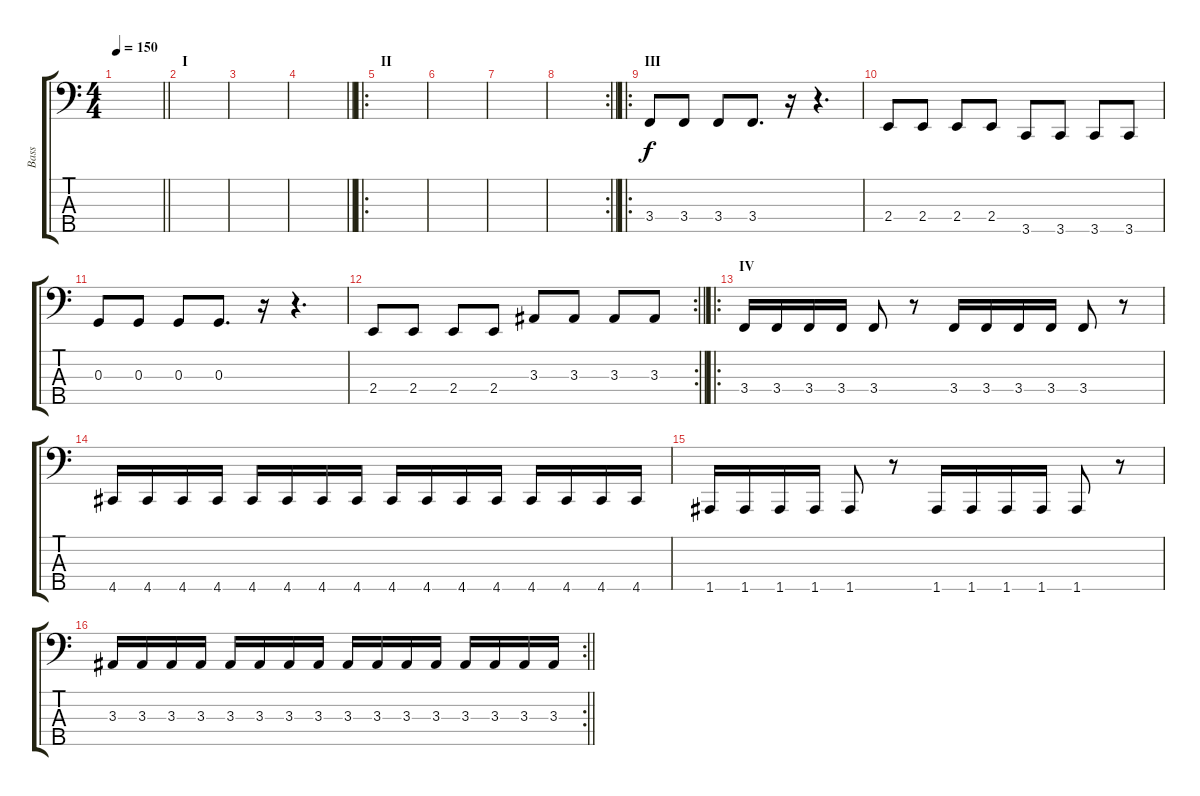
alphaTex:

\track ("Bass" "Bass") {instrument electricbassfinger}
\staff {score tabs}
\tuning (F2 C2 G1 D1 A0) {hide}
\ts (4 4)
\tempo 150
\clef f4
\barLineRight lightlight
\ks c
|
\section ("" "I")
|
|
\barLineRight lightlight
|
\ro
\section ("" "II")
|
|
|
\rc 2
\barLineRight lightlight
|
\ro
\section ("" "III")
3.4.8 3.4.8 3.4.8 3.4.8{d} r.16 r.4{d} |
2.4.8 2.4.8 2.4.8 2.4.8 3.5.8 3.5.8 3.5.8 3.5.8 |
0.3.8 0.3.8 0.3.8 0.3.8{d} r.16 r.4{d} |
\rc 2
\barLineRight lightlight
2.4.8 2.4.8 2.4.8 2.4.8 3.3.8 3.3.8 3.3.8 3.3.8 |
\ro
\section ("" "IV")
3.4.16 3.4.16 3.4.16 3.4.16 3.4.8 r.8 3.4.16 3.4.16 3.4.16 3.4.16 3.4.8 r.8 |
4.5.16 4.5.16 4.5.16 4.5.16 4.5.16 4.5.16 4.5.16 4.5.16 4.5.16 4.5.16 4.5.16 4.5.16 4.5.16 4.5.16 4.5.16 4.5.16 |
1.5.16 1.5.16 1.5.16 1.5.16 1.5.8 r.8 1.5.16 1.5.16 1.5.16 1.5.16 1.5.8 r.8 |
\rc 2
\barLineRight lightlight
3.3.16 3.3.16 3.3.16 3.3.16 3.3.16 3.3.16 3.3.16 3.3.16 3.3.16 3.3.16 3.3.16 3.3.16 3.3.16 3.3.16 3.3.16 3.3.16
